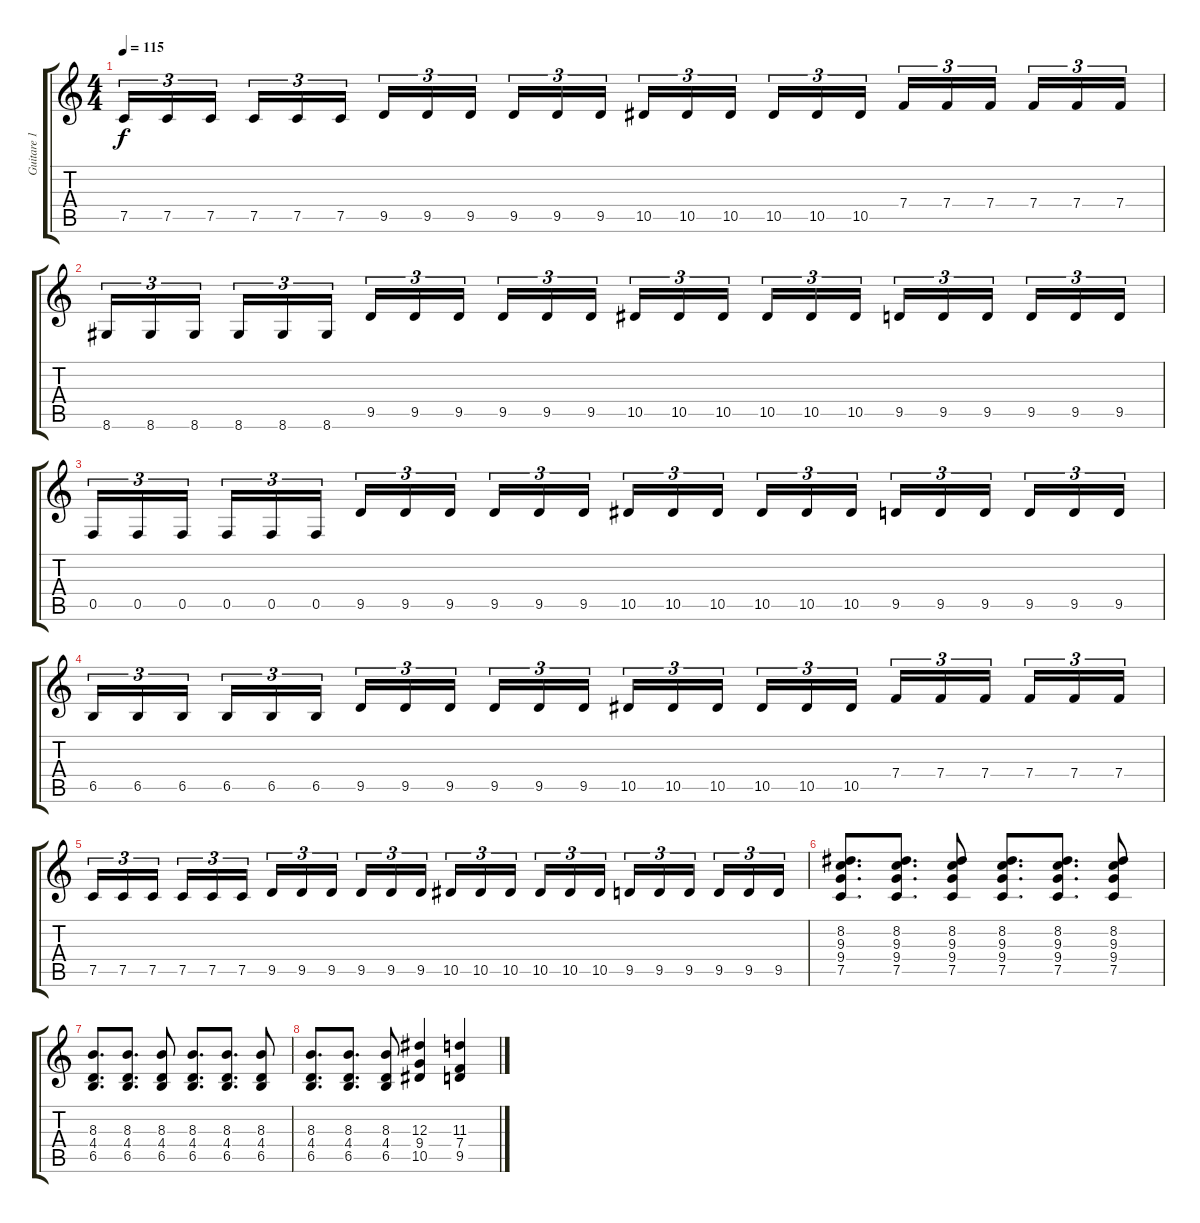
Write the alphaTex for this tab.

\track ("Guitare 1" "Guitare 1") {instrument distortionguitar}
\staff {score tabs}
\tuning (C4 G3 Eb3 Bb2 F2 C2) {hide}
\ts (4 4)
\tempo 115
\clef g2
\ks c
7.5.16{tu (3 2) dy f} 7.5.16{tu (3 2)} 7.5.16{tu (3 2) beam splitsecondary} 7.5.16{tu (3 2)} 7.5.16{tu (3 2)} 7.5.16{tu (3 2)} 9.5.16{tu (3 2)} 9.5.16{tu (3 2)} 9.5.16{tu (3 2) beam splitsecondary} 9.5.16{tu (3 2)} 9.5.16{tu (3 2)} 9.5.16{tu (3 2)} 10.5.16{tu (3 2)} 10.5.16{tu (3 2)} 10.5.16{tu (3 2) beam splitsecondary} 10.5.16{tu (3 2)} 10.5.16{tu (3 2)} 10.5.16{tu (3 2)} 7.4.16{tu (3 2)} 7.4.16{tu (3 2)} 7.4.16{tu (3 2) beam splitsecondary} 7.4.16{tu (3 2)} 7.4.16{tu (3 2)} 7.4.16{tu (3 2)} |
8.6.16{tu (3 2)} 8.6.16{tu (3 2)} 8.6.16{tu (3 2) beam splitsecondary} 8.6.16{tu (3 2)} 8.6.16{tu (3 2)} 8.6.16{tu (3 2)} 9.5.16{tu (3 2)} 9.5.16{tu (3 2)} 9.5.16{tu (3 2) beam splitsecondary} 9.5.16{tu (3 2)} 9.5.16{tu (3 2)} 9.5.16{tu (3 2)} 10.5.16{tu (3 2)} 10.5.16{tu (3 2)} 10.5.16{tu (3 2) beam splitsecondary} 10.5.16{tu (3 2)} 10.5.16{tu (3 2)} 10.5.16{tu (3 2)} 9.5.16{tu (3 2)} 9.5.16{tu (3 2)} 9.5.16{tu (3 2) beam splitsecondary} 9.5.16{tu (3 2)} 9.5.16{tu (3 2)} 9.5.16{tu (3 2)} |
0.5.16{tu (3 2)} 0.5.16{tu (3 2)} 0.5.16{tu (3 2) beam splitsecondary} 0.5.16{tu (3 2)} 0.5.16{tu (3 2)} 0.5.16{tu (3 2)} 9.5.16{tu (3 2)} 9.5.16{tu (3 2)} 9.5.16{tu (3 2) beam splitsecondary} 9.5.16{tu (3 2)} 9.5.16{tu (3 2)} 9.5.16{tu (3 2)} 10.5.16{tu (3 2)} 10.5.16{tu (3 2)} 10.5.16{tu (3 2) beam splitsecondary} 10.5.16{tu (3 2)} 10.5.16{tu (3 2)} 10.5.16{tu (3 2)} 9.5.16{tu (3 2)} 9.5.16{tu (3 2)} 9.5.16{tu (3 2) beam splitsecondary} 9.5.16{tu (3 2)} 9.5.16{tu (3 2)} 9.5.16{tu (3 2)} |
6.5.16{tu (3 2)} 6.5.16{tu (3 2)} 6.5.16{tu (3 2) beam splitsecondary} 6.5.16{tu (3 2)} 6.5.16{tu (3 2)} 6.5.16{tu (3 2)} 9.5.16{tu (3 2)} 9.5.16{tu (3 2)} 9.5.16{tu (3 2) beam splitsecondary} 9.5.16{tu (3 2)} 9.5.16{tu (3 2)} 9.5.16{tu (3 2)} 10.5.16{tu (3 2)} 10.5.16{tu (3 2)} 10.5.16{tu (3 2) beam splitsecondary} 10.5.16{tu (3 2)} 10.5.16{tu (3 2)} 10.5.16{tu (3 2)} 7.4.16{tu (3 2)} 7.4.16{tu (3 2)} 7.4.16{tu (3 2) beam splitsecondary} 7.4.16{tu (3 2)} 7.4.16{tu (3 2)} 7.4.16{tu (3 2)} |
7.5.16{tu (3 2)} 7.5.16{tu (3 2)} 7.5.16{tu (3 2) beam splitsecondary} 7.5.16{tu (3 2)} 7.5.16{tu (3 2)} 7.5.16{tu (3 2)} 9.5.16{tu (3 2)} 9.5.16{tu (3 2)} 9.5.16{tu (3 2) beam splitsecondary} 9.5.16{tu (3 2)} 9.5.16{tu (3 2)} 9.5.16{tu (3 2)} 10.5.16{tu (3 2)} 10.5.16{tu (3 2)} 10.5.16{tu (3 2) beam splitsecondary} 10.5.16{tu (3 2)} 10.5.16{tu (3 2)} 10.5.16{tu (3 2)} 9.5.16{tu (3 2)} 9.5.16{tu (3 2)} 9.5.16{tu (3 2) beam splitsecondary} 9.5.16{tu (3 2)} 9.5.16{tu (3 2)} 9.5.16{tu (3 2)} |
(8.2 9.3 9.4 7.5).8{d} (8.2 9.3 9.4 7.5).8{d} (8.2 9.3 9.4 7.5).8 (8.2 9.3 9.4 7.5).8{d} (8.2 9.3 9.4 7.5).8{d} (8.2 9.3 9.4 7.5).8 |
(8.3 4.4 6.5).8{d} (8.3 4.4 6.5).8{d} (8.3 4.4 6.5).8 (8.3 4.4 6.5).8{d} (8.3 4.4 6.5).8{d} (8.3 4.4 6.5).8 |
(8.3 4.4 6.5).8{d} (8.3 4.4 6.5).8{d} (8.3 4.4 6.5).8 (12.3 9.4 10.5).4 (11.3 7.4 9.5).4
